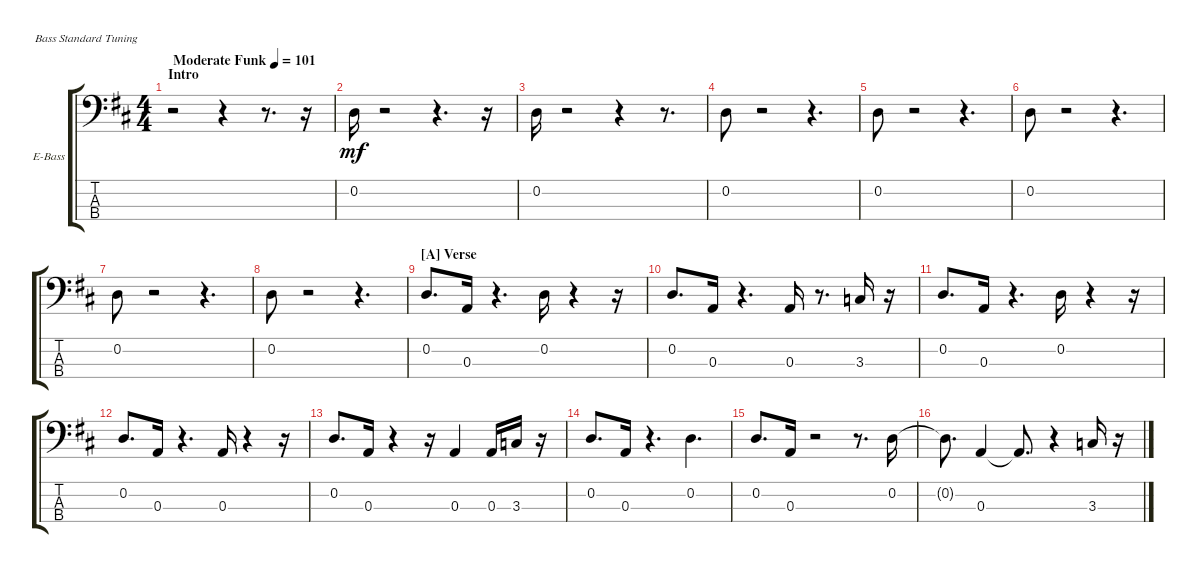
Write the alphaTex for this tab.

\bracketExtendMode groupsimilarinstruments
\firstSystemTrackNameOrientation horizontal
\otherSystemsTrackNameOrientation horizontal
\track ("Electric Bass" "E-Bass") {instrument electricbassfinger}
\staff {score tabs}
\tuning (G2 D2 A1 E1)
\ts (4 4)
\beaming (8 2 2 2 2)
\section ("" "Intro")
\tempo (101 "Moderate Funk")
\clef f4
\scale
0.523077
\ks d
r.2{dy mf instrument electricbassfinger} r.4 r.8{d} r.16 |
\scale
0.238462 0.2.16 r.2 r.4{d} r.16 |
\scale
0.238462 0.2.16 r.2 r.4 r.8{d} |
\scale
0.333333 0.2.8 r.2 r.4{d} |
\scale
0.333333 0.2.8 r.2 r.4{d} |
\scale
0.333333 0.2.8 r.2 r.4{d} |
\scale
0.333333 0.2.8 r.2 r.4{d} |
\scale
0.333333 0.2.8 r.2 r.4{d} |
\section ("A" "Verse")
\scale
0.333333 0.2.8{d} 0.3.16 r.4{d} 0.2.16 r.4 r.16 |
\scale
0.333333 0.2.8{d} 0.3.16 r.4{d} 0.3.16 r.8{d} 3.3.16 r.16 |
\scale
0.333333 0.2.8{d} 0.3.16 r.4{d} 0.2.16 r.4 r.16 |
\scale
0.333333 0.2.8{d} 0.3.16 r.4{d} 0.3.16 r.4 r.16 |
\scale
0.333333 0.2.8{d} 0.3.16 r.4 r.16 0.3.4 0.3.16 3.3.16 r.16 |
\scale
0.333333 0.2.8{d} 0.3.16 r.4{d} 0.2.4{d} |
\scale
0.333333 0.2.8{d} 0.3.16 r.2 r.8{d} 0.2.16 |
\scale
0.333333 0.2{t}.8{d} 0.3.4 0.3{t}.8{d} r.4 3.3.16 r.16
